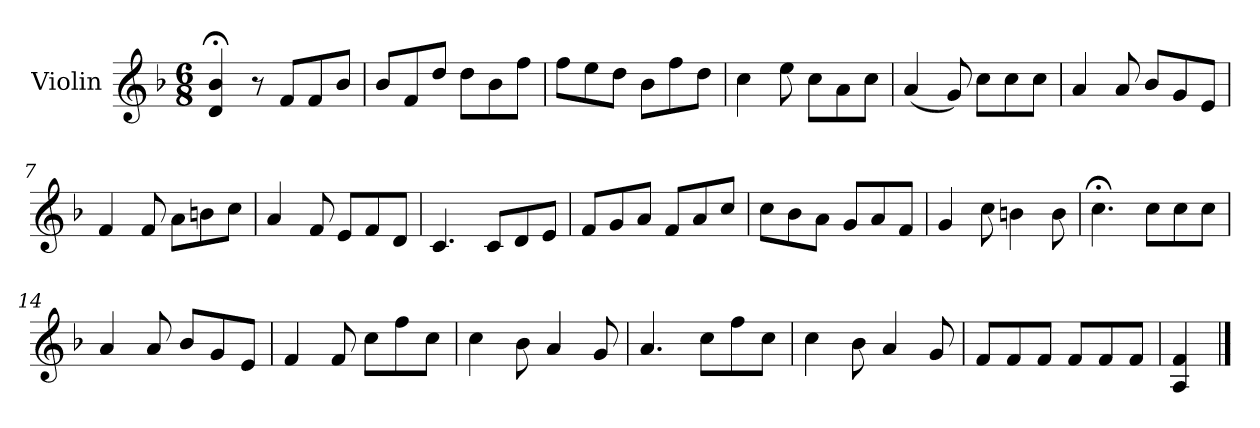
**kern
*part1
*staff1
*I"Violin
*I'Vln.
*clefG2
*k[b-]
*M6/8
=1
4d;</ 4b-;</
8r
8f/L
8f/
8b-/J
=2
8b-/L
8f/
8dd/J
8dd\L
8b-\
8ff\J
=3
8ff\L
8ee\
8dd\J
8b-\L
8ff\
8dd\J
=4
4cc\
8ee\
8cc\L
8a\
8cc\J
=5
(<4a/
8g/)
8cc\L
8cc\
8cc\J
=6
4a/
8a/
8b-/L
8g/
8e/J
!!LO:LB:g=z
=7
4f/
8f/
8a\L
8bn\
8cc\J
=8
4a/
8f/
8e/L
8f/
8d/J
=9
4.c/
8c/L
8d/
8e/J
=10
8f/L
8g/
8a/J
8f/L
8a/
8cc/J
=11
8cc\L
8b-\
8a\J
8g/L
8a/
8f/J
=12
4g/
8cc\
4bn\
8b\
=13
4.cc;<\
8cc\L
8cc\
8cc\J
!!LO:LB:g=z
=14
4a/
8a/
8b-/L
8g/
8e/J
=15
4f/
8f/
8cc\L
8ff\
8cc\J
=16
4cc\
8b-\
4a/
8g/
=17
4.a/
8cc\L
8ff\
8cc\J
=18
4cc\
8b-\
4a/
8g/
=19
8f/L
8f/
8f/J
8f/L
8f/
8f/J
=20
4A/ 4f/
==
*-
